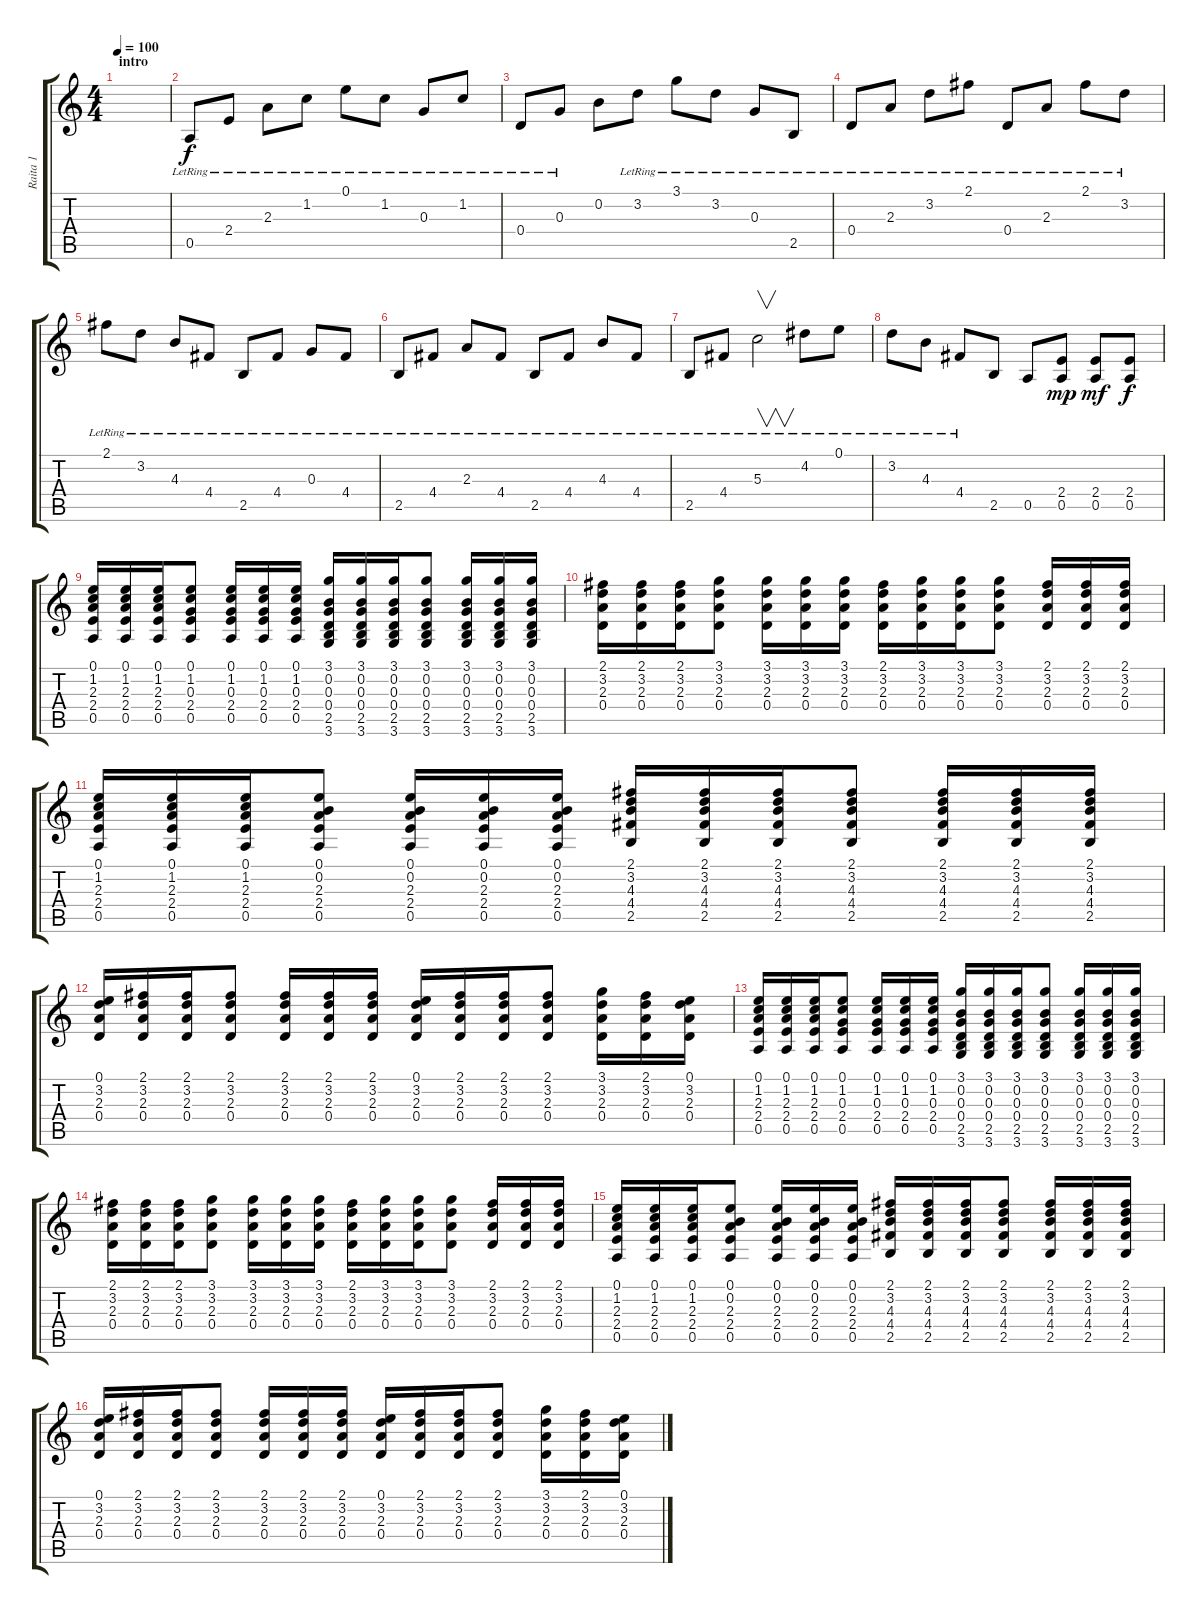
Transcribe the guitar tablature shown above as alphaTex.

\track ("Raita 1" "Raita 1") {instrument acousticguitarnylon}
\staff {score tabs}
\tuning (E4 B3 G3 D3 A2 E2) {hide}
\ts (4 4)
\section ("" "intro")
\tempo 100
\clef g2
\ks c
|
0.5{lr}.8 2.4{lr}.8 2.3{lr}.8 1.2{lr}.8 0.1{lr}.8 1.2{lr}.8 0.3{lr}.8 1.2{lr}.8 |
0.4{lr}.8 0.3{lr}.8 0.2.8 3.2{lr}.8 3.1{lr}.8 3.2{lr}.8 0.3{lr}.8 2.5{lr}.8 |
0.4{lr}.8 2.3{lr}.8 3.2{lr}.8 2.1{lr}.8 0.4{lr}.8 2.3{lr}.8 2.1{lr}.8 3.2{lr}.8 |
2.1{lr}.8 3.2{lr}.8 4.3{lr}.8 4.4{lr}.8 2.5{lr}.8 4.4{lr}.8 0.3{lr}.8 4.4{lr}.8 |
2.5{lr}.8 4.4{lr}.8 2.3{lr}.8 4.4{lr}.8 2.5{lr}.8 4.4{lr}.8 4.3{lr}.8 4.4{lr}.8 |
2.5{lr}.8 4.4{lr}.8 5.3{lr}.2{v} 4.2{lr}.8 0.1{lr}.8 |
3.2{lr}.8 4.3{lr}.8 4.4{lr}.8 2.5.8 0.5.8 (2.4 0.5).8{dy mp} (2.4 0.5).8{dy mf} (2.4 0.5).8{dy f} |
(0.1 1.2 2.3 2.4 0.5).16 (0.1 1.2 2.3 2.4 0.5).16 (0.1 1.2 2.3 2.4 0.5).16 (0.1 1.2 0.3 2.4 0.5).8 (0.1 1.2 0.3 2.4 0.5).16 (0.1 1.2 0.3 2.4 0.5).16 (0.1 1.2 0.3 2.4 0.5).16 (3.1 0.2 0.3 0.4 2.5 3.6).16 (3.1 0.2 0.3 0.4 2.5 3.6).16 (3.1 0.2 0.3 0.4 2.5 3.6).16 (3.1 0.2 0.3 0.4 2.5 3.6).8 (3.1 0.2 0.3 0.4 2.5 3.6).16 (3.1 0.2 0.3 0.4 2.5 3.6).16 (3.1 0.2 0.3 0.4 2.5 3.6).16 |
(2.1 3.2 2.3 0.4).16 (2.1 3.2 2.3 0.4).16 (2.1 3.2 2.3 0.4).16 (3.1 3.2 2.3 0.4).8 (3.1 3.2 2.3 0.4).16 (3.1 3.2 2.3 0.4).16 (3.1 3.2 2.3 0.4).16 (2.1 3.2 2.3 0.4).16 (3.1 3.2 2.3 0.4).16 (3.1 3.2 2.3 0.4).16 (3.1 3.2 2.3 0.4).8 (2.1 3.2 2.3 0.4).16 (2.1 3.2 2.3 0.4).16 (2.1 3.2 2.3 0.4).16 |
(0.1 1.2 2.3 2.4 0.5).16 (0.1 1.2 2.3 2.4 0.5).16 (0.1 1.2 2.3 2.4 0.5).16 (0.1 0.2 2.3 2.4 0.5).8 (0.1 0.2 2.3 2.4 0.5).16 (0.1 0.2 2.3 2.4 0.5).16 (0.1 0.2 2.3 2.4 0.5).16 (2.1 3.2 4.3 4.4 2.5).16 (2.1 3.2 4.3 4.4 2.5).16 (2.1 3.2 4.3 4.4 2.5).16 (2.1 3.2 4.3 4.4 2.5).8 (2.1 3.2 4.3 4.4 2.5).16 (2.1 3.2 4.3 4.4 2.5).16 (2.1 3.2 4.3 4.4 2.5).16 |
(0.1 3.2 2.3 0.4).16 (2.1 3.2 2.3 0.4).16 (2.1 3.2 2.3 0.4).16 (2.1 3.2 2.3 0.4).8 (2.1 3.2 2.3 0.4).16 (2.1 3.2 2.3 0.4).16 (2.1 3.2 2.3 0.4).16 (0.1 3.2 2.3 0.4).16 (2.1 3.2 2.3 0.4).16 (2.1 3.2 2.3 0.4).16 (2.1 3.2 2.3 0.4).8 (3.1 3.2 2.3 0.4).16 (2.1 3.2 2.3 0.4).16 (0.1 3.2 2.3 0.4).16 |
(0.1 1.2 2.3 2.4 0.5).16 (0.1 1.2 2.3 2.4 0.5).16 (0.1 1.2 2.3 2.4 0.5).16 (0.1 1.2 0.3 2.4 0.5).8 (0.1 1.2 0.3 2.4 0.5).16 (0.1 1.2 0.3 2.4 0.5).16 (0.1 1.2 0.3 2.4 0.5).16 (3.1 0.2 0.3 0.4 2.5 3.6).16 (3.1 0.2 0.3 0.4 2.5 3.6).16 (3.1 0.2 0.3 0.4 2.5 3.6).16 (3.1 0.2 0.3 0.4 2.5 3.6).8 (3.1 0.2 0.3 0.4 2.5 3.6).16 (3.1 0.2 0.3 0.4 2.5 3.6).16 (3.1 0.2 0.3 0.4 2.5 3.6).16 |
(2.1 3.2 2.3 0.4).16 (2.1 3.2 2.3 0.4).16 (2.1 3.2 2.3 0.4).16 (3.1 3.2 2.3 0.4).8 (3.1 3.2 2.3 0.4).16 (3.1 3.2 2.3 0.4).16 (3.1 3.2 2.3 0.4).16 (2.1 3.2 2.3 0.4).16 (3.1 3.2 2.3 0.4).16 (3.1 3.2 2.3 0.4).16 (3.1 3.2 2.3 0.4).8 (2.1 3.2 2.3 0.4).16 (2.1 3.2 2.3 0.4).16 (2.1 3.2 2.3 0.4).16 |
(0.1 1.2 2.3 2.4 0.5).16 (0.1 1.2 2.3 2.4 0.5).16 (0.1 1.2 2.3 2.4 0.5).16 (0.1 0.2 2.3 2.4 0.5).8 (0.1 0.2 2.3 2.4 0.5).16 (0.1 0.2 2.3 2.4 0.5).16 (0.1 0.2 2.3 2.4 0.5).16 (2.1 3.2 4.3 4.4 2.5).16 (2.1 3.2 4.3 4.4 2.5).16 (2.1 3.2 4.3 4.4 2.5).16 (2.1 3.2 4.3 4.4 2.5).8 (2.1 3.2 4.3 4.4 2.5).16 (2.1 3.2 4.3 4.4 2.5).16 (2.1 3.2 4.3 4.4 2.5).16 |
(0.1 3.2 2.3 0.4).16 (2.1 3.2 2.3 0.4).16 (2.1 3.2 2.3 0.4).16 (2.1 3.2 2.3 0.4).8 (2.1 3.2 2.3 0.4).16 (2.1 3.2 2.3 0.4).16 (2.1 3.2 2.3 0.4).16 (0.1 3.2 2.3 0.4).16 (2.1 3.2 2.3 0.4).16 (2.1 3.2 2.3 0.4).16 (2.1 3.2 2.3 0.4).8 (3.1 3.2 2.3 0.4).16 (2.1 3.2 2.3 0.4).16 (0.1 3.2 2.3 0.4).16
